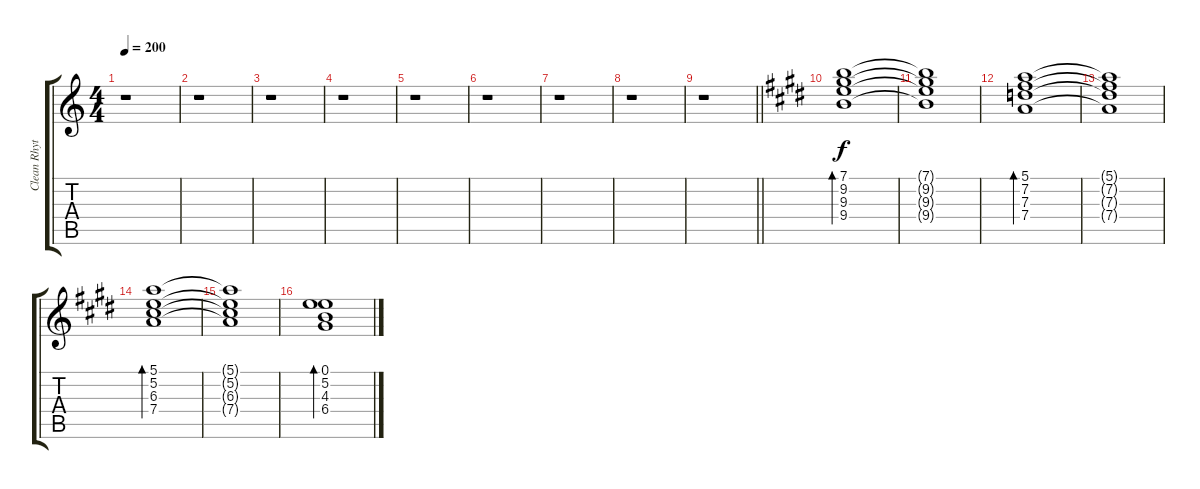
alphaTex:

\track ("Clean Rhythm Guitar - Steve Vai" "Clean Rhyt") {instrument electricguitarclean}
\staff {score tabs}
\tuning (E4 B3 G3 D3 A2 E2) {hide}
\ts (4 4)
\tempo 200
\clef g2
\ks c
r.1{dy f} |
r.1 |
r.1 |
r.1 |
r.1 |
r.1 |
r.1 |
r.1 |
\barLineRight lightlight
r.1 |
\ks e
(7.1 9.2 9.3 9.4).1{bd 30} |
\ks c#minor
(7.1{t} 9.2{t} 9.3{t} 9.4{t}).1 |
(5.1 7.2 7.3 7.4).1{bd 30} |
(5.1{t} 7.2{t} 7.3{t} 7.4{t}).1 |
\ks e
(5.1 5.2 6.3 7.4).1{bd 30} |
\ks c#minor
(5.1{t} 5.2{t} 6.3{t} 7.4{t}).1 |
(0.1 5.2 4.3 6.4).1{bd 30}
